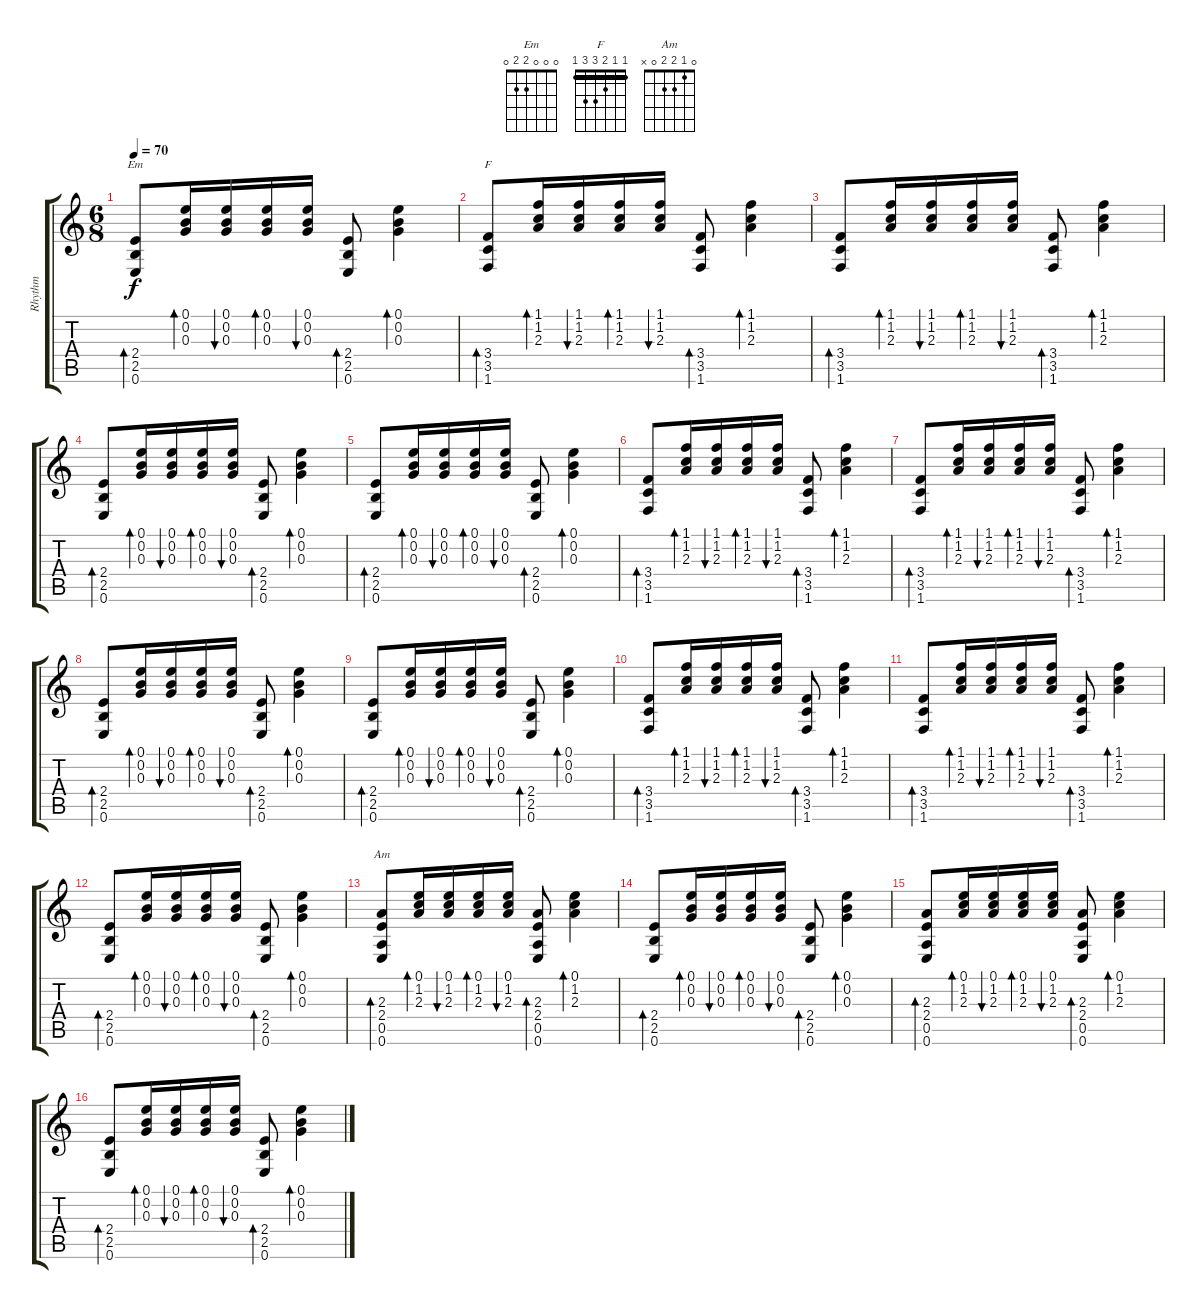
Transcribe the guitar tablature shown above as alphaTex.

\track ("Rhythm" "Rhythm") {instrument acousticguitarnylon}
\staff {score tabs}
\tuning (E4 B3 G3 D3 A2 E2) {hide}
\chord ("Em" 0 0 0 2 2 0)
\chord ("F" 1 1 2 3 3 1) {barre 1}
\chord ("Am" 0 1 2 2 0 x)
\ts (6 8)
\tempo 70
\clef g2
\ks c
(2.4 2.5 0.6).8{bd 30 ch "Em" dy f} (0.1 0.2 0.3).16{bd 30} (0.1 0.2 0.3).16{bu 30} (0.1 0.2 0.3).16{bd 30} (0.1 0.2 0.3).16{bu 30} (2.4 2.5 0.6).8{bd 30} (0.1 0.2 0.3).4{bd 30} |
(3.4 3.5 1.6).8{bd 30 ch "F"} (1.1 1.2 2.3).16{bd 30} (1.1 1.2 2.3).16{bu 30} (1.1 1.2 2.3).16{bd 30} (1.1 1.2 2.3).16{bu 30} (3.4 3.5 1.6).8{bd 30} (1.1 1.2 2.3).4{bd 30} |
(3.4 3.5 1.6).8{bd 30} (1.1 1.2 2.3).16{bd 30} (1.1 1.2 2.3).16{bu 30} (1.1 1.2 2.3).16{bd 30} (1.1 1.2 2.3).16{bu 30} (3.4 3.5 1.6).8{bd 30} (1.1 1.2 2.3).4{bd 30} |
(2.4 2.5 0.6).8{bd 30} (0.1 0.2 0.3).16{bd 30} (0.1 0.2 0.3).16{bu 30} (0.1 0.2 0.3).16{bd 30} (0.1 0.2 0.3).16{bu 30} (2.4 2.5 0.6).8{bd 30} (0.1 0.2 0.3).4{bd 30} |
(2.4 2.5 0.6).8{bd 30} (0.1 0.2 0.3).16{bd 30} (0.1 0.2 0.3).16{bu 30} (0.1 0.2 0.3).16{bd 30} (0.1 0.2 0.3).16{bu 30} (2.4 2.5 0.6).8{bd 30} (0.1 0.2 0.3).4{bd 30} |
(3.4 3.5 1.6).8{bd 30} (1.1 1.2 2.3).16{bd 30} (1.1 1.2 2.3).16{bu 30} (1.1 1.2 2.3).16{bd 30} (1.1 1.2 2.3).16{bu 30} (3.4 3.5 1.6).8{bd 30} (1.1 1.2 2.3).4{bd 30} |
(3.4 3.5 1.6).8{bd 30} (1.1 1.2 2.3).16{bd 30} (1.1 1.2 2.3).16{bu 30} (1.1 1.2 2.3).16{bd 30} (1.1 1.2 2.3).16{bu 30} (3.4 3.5 1.6).8{bd 30} (1.1 1.2 2.3).4{bd 30} |
(2.4 2.5 0.6).8{bd 30} (0.1 0.2 0.3).16{bd 30} (0.1 0.2 0.3).16{bu 30} (0.1 0.2 0.3).16{bd 30} (0.1 0.2 0.3).16{bu 30} (2.4 2.5 0.6).8{bd 30} (0.1 0.2 0.3).4{bd 30} |
(2.4 2.5 0.6).8{bd 30} (0.1 0.2 0.3).16{bd 30} (0.1 0.2 0.3).16{bu 30} (0.1 0.2 0.3).16{bd 30} (0.1 0.2 0.3).16{bu 30} (2.4 2.5 0.6).8{bd 30} (0.1 0.2 0.3).4{bd 30} |
(3.4 3.5 1.6).8{bd 30} (1.1 1.2 2.3).16{bd 30} (1.1 1.2 2.3).16{bu 30} (1.1 1.2 2.3).16{bd 30} (1.1 1.2 2.3).16{bu 30} (3.4 3.5 1.6).8{bd 30} (1.1 1.2 2.3).4{bd 30} |
(3.4 3.5 1.6).8{bd 30} (1.1 1.2 2.3).16{bd 30} (1.1 1.2 2.3).16{bu 30} (1.1 1.2 2.3).16{bd 30} (1.1 1.2 2.3).16{bu 30} (3.4 3.5 1.6).8{bd 30} (1.1 1.2 2.3).4{bd 30} |
(2.4 2.5 0.6).8{bd 30} (0.1 0.2 0.3).16{bd 30} (0.1 0.2 0.3).16{bu 30} (0.1 0.2 0.3).16{bd 30} (0.1 0.2 0.3).16{bu 30} (2.4 2.5 0.6).8{bd 30} (0.1 0.2 0.3).4{bd 30} |
(2.3 2.4 0.5 0.6).8{bd 30 ch "Am"} (0.1 1.2 2.3).16{bd 30} (0.1 1.2 2.3).16{bu 30} (0.1 1.2 2.3).16{bd 30} (0.1 1.2 2.3).16{bu 30} (2.3 2.4 0.5 0.6).8{bd 30} (0.1 1.2 2.3).4{bd 30} |
(2.4 2.5 0.6).8{bd 30} (0.1 0.2 0.3).16{bd 30} (0.1 0.2 0.3).16{bu 30} (0.1 0.2 0.3).16{bd 30} (0.1 0.2 0.3).16{bu 30} (2.4 2.5 0.6).8{bd 30} (0.1 0.2 0.3).4{bd 30} |
(2.3 2.4 0.5 0.6).8{bd 30} (0.1 1.2 2.3).16{bd 30} (0.1 1.2 2.3).16{bu 30} (0.1 1.2 2.3).16{bd 30} (0.1 1.2 2.3).16{bu 30} (2.3 2.4 0.5 0.6).8{bd 30} (0.1 1.2 2.3).4{bd 30} |
(2.4 2.5 0.6).8{bd 30} (0.1 0.2 0.3).16{bd 30} (0.1 0.2 0.3).16{bu 30} (0.1 0.2 0.3).16{bd 30} (0.1 0.2 0.3).16{bu 30} (2.4 2.5 0.6).8{bd 30} (0.1 0.2 0.3).4{bd 30}
